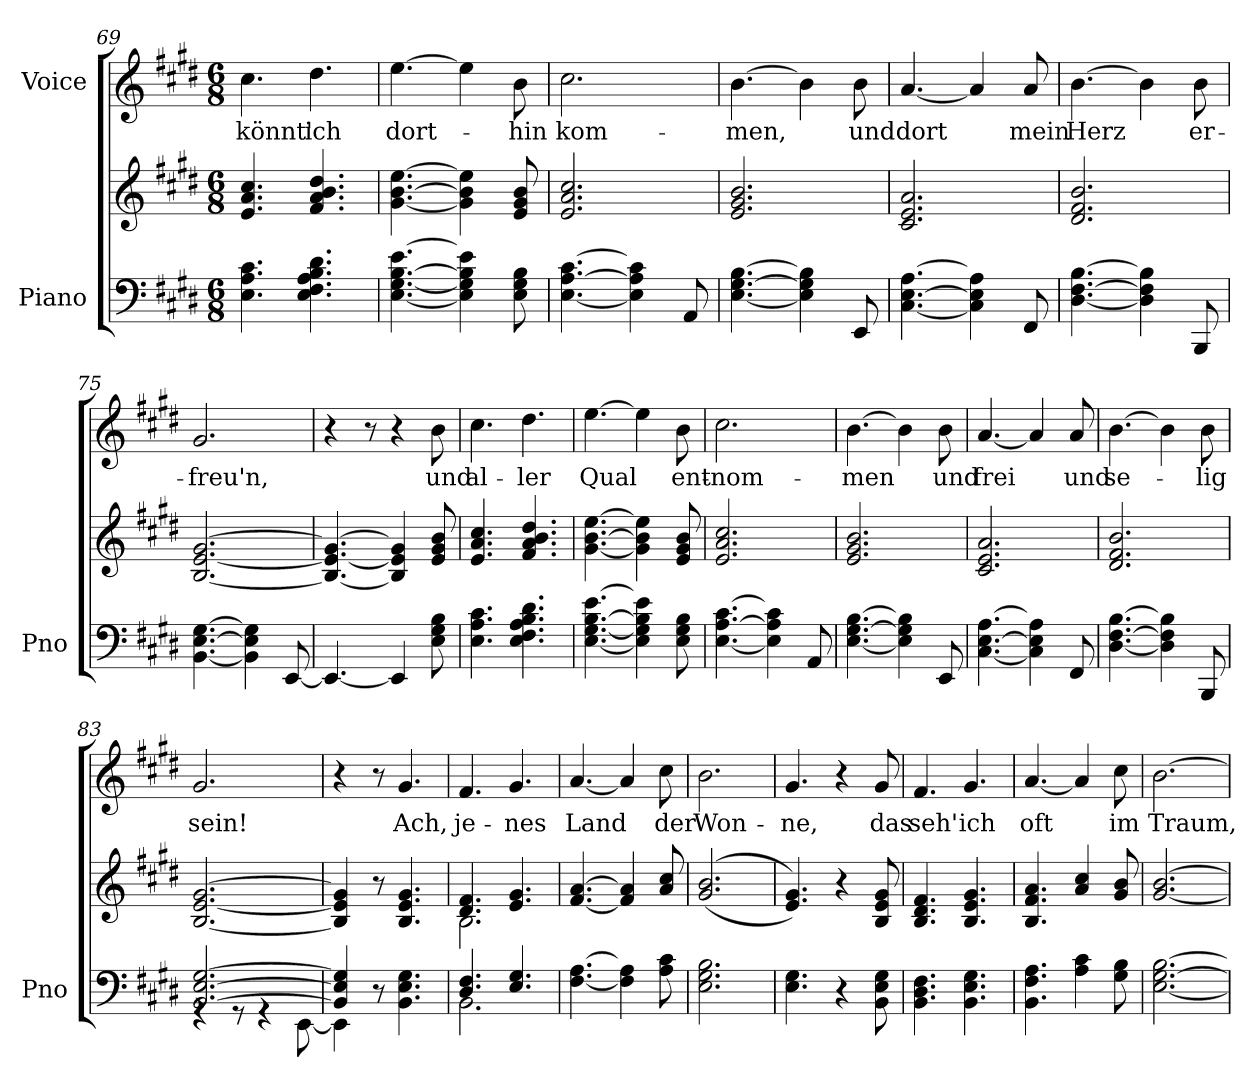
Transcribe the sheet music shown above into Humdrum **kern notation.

**kern	**kern	**kern	**text
*part2	*part2	*part1	*part1
*staff3	*staff2	*staff1	*staff1
*I"Piano	*	*I"Voice	*
*I'Pno	*	*	*
*clefF4	*clefG2	*clefG2	*
*k[f#c#g#d#]	*k[f#c#g#d#]	*k[f#c#g#d#]	*
*M6/8	*M6/8	*M6/8	*
=69	=69	=69	=69
!	!	!	!LO:LY:b
4.E\ 4.A\ 4.c#\	4.e/ 4.a/ 4.cc#/	4.cc#\	könnt'
!	!	!	!LO:LY:b
4.E\ 4.F#\ 4.A\ 4.B\ 4.d#\	4.f#/ 4.a/ 4.b/ 4.dd#/	4.dd#\	ich
=70	=70	=70	=70
!	!	!	!LO:LY:b
[4.E\ [4.G#\ [4.B\ [4.e\	[4.g#\ [4.b\ [4.ee\	[4.ee\	dort-
4E\] 4G#\] 4B\] 4e\]	4g#\] 4b\] 4ee\]	4ee\]	.
!	!	!	!LO:LY:b
8E\ 8G#\ 8B\	8e/ 8g#/ 8b/	8b\	hin
=71	=71	=71	=71
!	!	!	!LO:LY:b
[4.E\ [4.A\ [4.c#\	2.e/ 2.a/ 2.cc#/	2.cc#\	kom-
4E\] 4A\] 4c#\]	.	.	.
8AA/	.	.	.
=72	=72	=72	=72
!	!	!	!LO:LY:b
[4.E\ [4.G#\ [4.B\	2.e/ 2.g#/ 2.b/	[4.b\	-men,
4E\] 4G#\] 4B\]	.	4b\]	.
!	!	!	!LO:LY:b
8EE/	.	8b\	und
=73	=73	=73	=73
!	!	!	!LO:LY:b
[4.C#\ [4.E\ [4.A\	2.c#/ 2.e/ 2.a/	[4.a/	dort
4C#\] 4E\] 4A\]	.	4a/]	.
!	!	!	!LO:LY:b
8FF#/	.	8a/	mein
=74	=74	=74	=74
!	!	!	!LO:LY:b
[4.D#\ [4.F#\ [4.B\	2.d#/ 2.f#/ 2.b/	[4.b\	Herz
4D#\] 4F#\] 4B\]	.	4b\]	.
!	!	!	!LO:LY:b
8BBB/	.	8b\	er-
!!LO:PB:g=z
=75	=75	=75	=75
!	!	!	!LO:LY:b
[4.BB\ [4.E\ [4.G#\	[2.B/ [2.e/ [2.g#/	2.g#/	-freu'n,
4BB\] 4E\] 4G#\]	.	.	.
[8EE/	.	.	.
=76	=76	=76	=76
4.EE/_	4.B/_ 4.e/_ 4.g#/_	4r	.
.	.	8r	.
4EE/]	4B/] 4e/] 4g#/]	4r	.
!	!	!	!LO:LY:b
8E\ 8G#\ 8B\	8e/ 8g#/ 8b/	8b\	und
=77	=77	=77	=77
!	!	!	!LO:LY:b
4.E\ 4.A\ 4.c#\	4.e/ 4.a/ 4.cc#/	4.cc#\	al-
!	!	!	!LO:LY:b
4.E\ 4.F#\ 4.A\ 4.B\ 4.d#\	4.f#/ 4.a/ 4.b/ 4.dd#/	4.dd#\	-ler
=78	=78	=78	=78
!	!	!	!LO:LY:b
[4.E\ [4.G#\ [4.B\ [4.e\	[4.g#\ [4.b\ [4.ee\	[4.ee\	Qual
4E\] 4G#\] 4B\] 4e\]	4g#\] 4b\] 4ee\]	4ee\]	.
!	!	!	!LO:LY:b
8E\ 8G#\ 8B\	8e/ 8g#/ 8b/	8b\	ent-
=79	=79	=79	=79
!	!	!	!LO:LY:b
[4.E\ [4.A\ [4.c#\	2.e/ 2.a/ 2.cc#/	2.cc#\	-nom-
4E\] 4A\] 4c#\]	.	.	.
8AA/	.	.	.
=80	=80	=80	=80
!	!	!	!LO:LY:b
[4.E\ [4.G#\ [4.B\	2.e/ 2.g#/ 2.b/	[4.b\	-men
4E\] 4G#\] 4B\]	.	4b\]	.
!	!	!	!LO:LY:b
8EE/	.	8b\	und
=81	=81	=81	=81
!	!	!	!LO:LY:b
[4.C#\ [4.E\ [4.A\	2.c#/ 2.e/ 2.a/	[4.a/	frei
4C#\] 4E\] 4A\]	.	4a/]	.
!	!	!	!LO:LY:b
8FF#/	.	8a/	und
=82	=82	=82	=82
!	!	!	!LO:LY:b
[4.D#\ [4.F#\ [4.B\	2.d#/ 2.f#/ 2.b/	[4.b\	se-
4D#\] 4F#\] 4B\]	.	4b\]	.
!	!	!	!LO:LY:b
8BBB/	.	8b\	lig
=83	=83	=83	=83
*^	*	*	*
!	!	!	!	!LO:LY:b
[2.BB/ [2.E/ [2.G#/	4rGG	[2.B/ [2.e/ [2.g#/	2.g#/	sein!
.	8rGG	.	.	.
.	4rGG	.	.	.
.	[8EE\	.	.	.
!!LO:LB:g=z
=84	=84	=84	=84	=84
4BB/] 4E/] 4G#/]	4EE\]	4B/] 4e/] 4g#/]	4r	.
8r	8ryy	8r	8r	.
!	!	!	!	!LO:LY:b
4.BB\ 4.E\ 4.G#\	4.ryy	4.B/ 4.e/ 4.g#/	4.g#/	Ach,
=85	=85	=85	=85	=85
*	*	*^	*	*
!	!	!	!	!	!LO:LY:b
4.D#/ 4.F#/	2.BB\	4.d#/ 4.f#/	2.B\	4.f#/	je-
!	!	!	!	!	!LO:LY:b
4.E/ 4.G#/	.	4.e/ 4.g#/	.	4.g#/	-nes
*v	*v	*	*	*	*
*	*v	*v	*	*
=86	=86	=86	=86
!	!	!	!LO:LY:b
[4.F#\ [4.A\	[4.f#/ [4.a/	[4.a/	Land
4F#\] 4A\]	4f#/] 4a/]	4a/]	.
!	!	!	!LO:LY:b
8A\ 8c#\	8a/ 8cc#/	8cc#\	der
=87	=87	=87	=87
!	!	!	!LO:LY:b
2.E\ 2.G#\ 2.B\	((>2.g#/ 2.b/	2.b\	Won-
=88	=88	=88	=88
!	!	!	!LO:LY:b
4.E\ 4.G#\	4.e/ 4.g#/))	4.g#/	-ne,
4r	4r	4r	.
!	!	!	!LO:LY:b
8BB\ 8E\ 8G#\	8B/ 8e/ 8g#/	8g#/	das
=89	=89	=89	=89
!	!	!	!LO:LY:b
4.BB\ 4.D#\ 4.F#\	4.B/ 4.d#/ 4.f#/	4.f#/	seh'
!	!	!	!LO:LY:b
4.BB\ 4.E\ 4.G#\	4.B/ 4.e/ 4.g#/	4.g#/	ich
=90	=90	=90	=90
!	!	!	!LO:LY:b
4.BB\ 4.F#\ 4.A\	4.B/ 4.f#/ 4.a/	[4.a/	oft
4A\ 4c#\	4a/ 4cc#/	4a/]	.
!	!	!	!LO:LY:b
8G#\ 8B\	8g#/ 8b/	8cc#\	im
=91	=91	=91	=91
!	!	!	!LO:LY:b
[2.E\ [2.G#\ [2.B\	[2.g#/ [2.b/	[2.b\	Traum,
=	=	=	=
*-	*-	*-	*-
